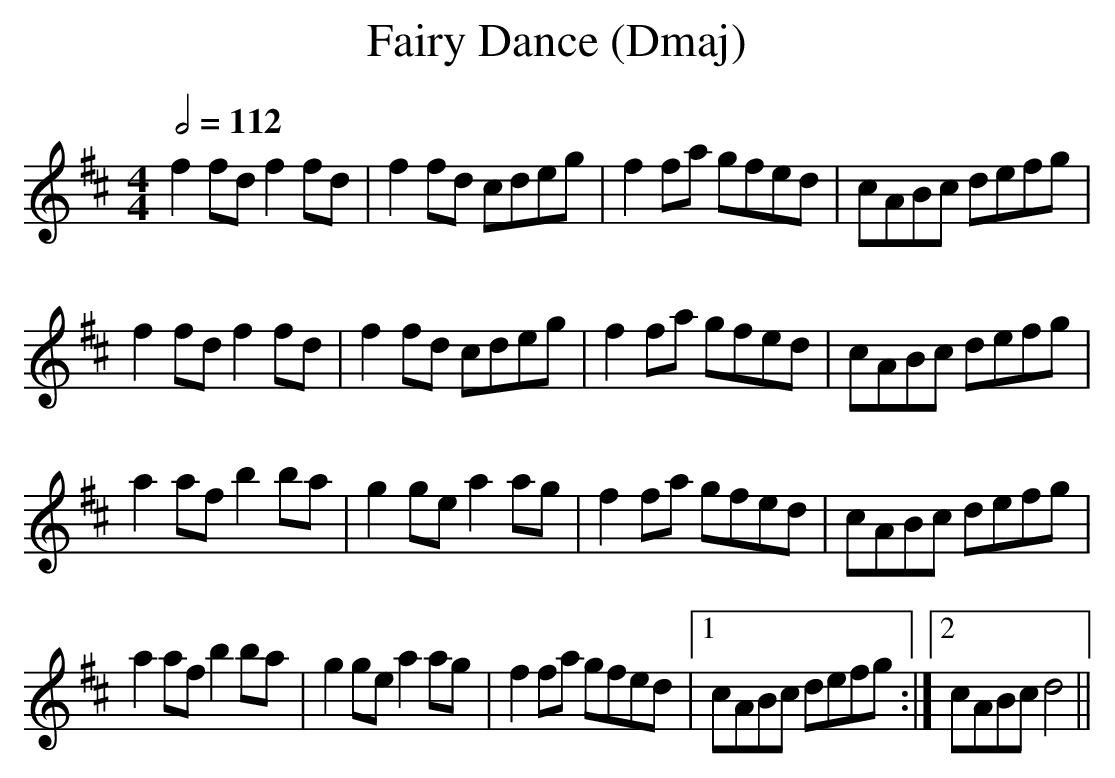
X:1
T:Fairy Dance (Dmaj) %1
Q:1/2=112
M:4/4
L:1/8
K:Dmaj
f2fd f2fd|f2fd cdeg|f2fa gfed|cABc defg|
f2fd f2fd|f2fd cdeg|f2fa gfed|cABc defg|
a2af b2ba|g2ge a2ag|f2fa gfed|cABc defg|
a2af b2ba|g2ge a2ag|f2fa gfed|1cABc defg:|2cABc d4||
